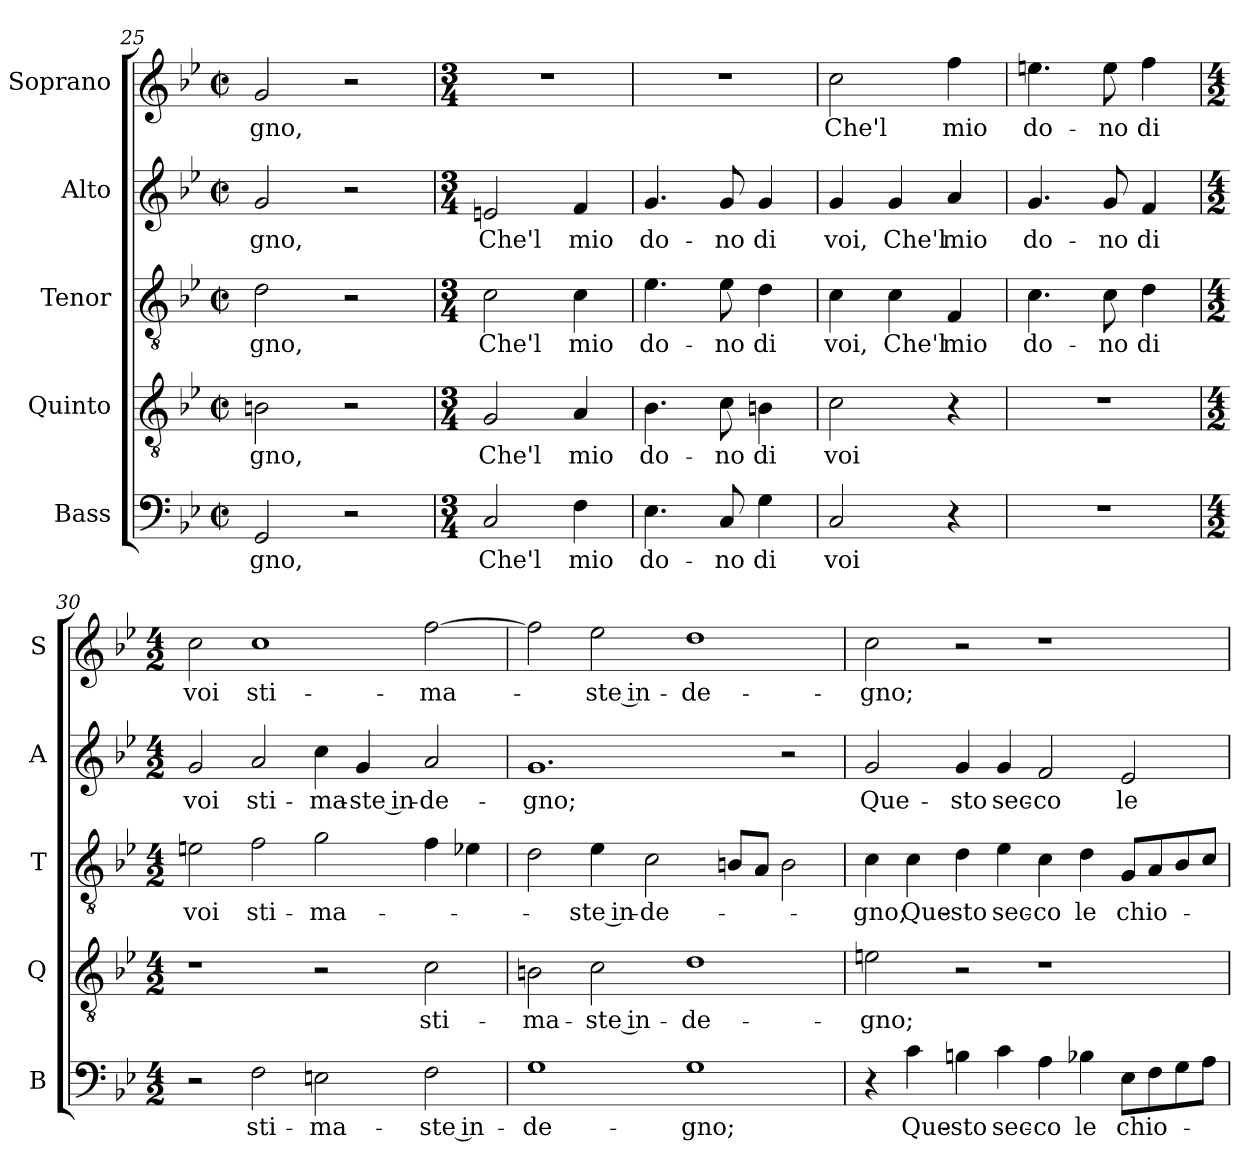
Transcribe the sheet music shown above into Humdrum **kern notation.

**kern	**text	**kern	**text	**kern	**text	**kern	**text	**kern	**text
*part5	*part5	*part4	*part4	*part3	*part3	*part2	*part2	*part1	*part1
*staff5	*staff5	*staff4	*staff4	*staff3	*staff3	*staff2	*staff2	*staff1	*staff1
*I"Bass	*	*I"Quinto	*	*I"Tenor	*	*I"Alto	*	*I"Soprano	*
*I'B	*	*I'Q	*	*I'T	*	*I'A	*	*I'S	*
*clefF4	*	*clefGv2	*	*clefGv2	*	*clefG2	*	*clefG2	*
*k[b-e-]	*	*k[b-e-]	*	*k[b-e-]	*	*k[b-e-]	*	*k[b-e-]	*
*B-:	*	*B-:	*	*B-:	*	*B-:	*	*B-:	*
*M2/2	*	*M2/2	*	*M2/2	*	*M2/2	*	*M2/2	*
*met(c|)	*	*met(c|)	*	*met(c|)	*	*met(c|)	*	*met(c|)	*
=25	=25	=25	=25	=25	=25	=25	=25	=25	=25
!	!LO:LY:b	!	!LO:LY:b	!	!LO:LY:b	!	!LO:LY:b	!	!LO:LY:b
2GG/	-gno,	2Bn\	-gno,	2d\	-gno,	2g/	-gno,	2g/	-gno,
2r	.	2r	.	2r	.	2r	.	2r	.
!!LO:LB:g=z
=26	=26	=26	=26	=26	=26	=26	=26	=26	=26
*M3/4	*	*M3/4	*	*M3/4	*	*M3/4	*	*M3/4	*
!	!LO:LY:b	!	!LO:LY:b	!	!LO:LY:b	!	!LO:LY:b	!	!
2C/	Che'l	2G/	Che'l	2c\	Che'l	2en/	Che'l	2.r	.
!	!LO:LY:b	!	!LO:LY:b	!	!LO:LY:b	!	!LO:LY:b	!	!
4F\	mio	4A/	mio	4c\	mio	4f/	mio	.	.
=27	=27	=27	=27	=27	=27	=27	=27	=27	=27
!	!LO:LY:b	!	!LO:LY:b	!	!LO:LY:b	!	!LO:LY:b	!	!
4.E-\	do-	4.B-\	do-	4.e-\	do-	4.g/	do-	2.r	.
!	!LO:LY:b	!	!LO:LY:b	!	!LO:LY:b	!	!LO:LY:b	!	!
8C/	-no	8c\	-no	8e-\	-no	8g/	-no	.	.
!	!LO:LY:b	!	!LO:LY:b	!	!LO:LY:b	!	!LO:LY:b	!	!
4G\	di	4Bn\	di	4d\	di	4g/	di	.	.
=28	=28	=28	=28	=28	=28	=28	=28	=28	=28
!	!LO:LY:b	!	!LO:LY:b	!	!LO:LY:b	!	!LO:LY:b	!	!LO:LY:b
2C/	voi	2c\	voi	4c\	voi,	4g/	voi,	2cc\	Che'l
!	!	!	!	!	!LO:LY:b	!	!LO:LY:b	!	!
.	.	.	.	4c\	Che'l	4g/	Che'l	.	.
!	!	!	!	!	!LO:LY:b	!	!LO:LY:b	!	!LO:LY:b
4r	.	4r	.	4F/	mio	4a/	mio	4ff\	mio
=29	=29	=29	=29	=29	=29	=29	=29	=29	=29
!	!	!	!	!	!LO:LY:b	!	!LO:LY:b	!	!LO:LY:b
2.r	.	2.r	.	4.c\	do-	4.g/	do-	4.een\	do-
!	!	!	!	!	!LO:LY:b	!	!LO:LY:b	!	!LO:LY:b
.	.	.	.	8c\	-no	8g/	-no	8ee\	-no
!	!	!	!	!	!LO:LY:b	!	!LO:LY:b	!	!LO:LY:b
.	.	.	.	4d\	di	4f/	di	4ff\	di
=30	=30	=30	=30	=30	=30	=30	=30	=30	=30
*M4/2	*	*M4/2	*	*M4/2	*	*M4/2	*	*M4/2	*
!	!	!	!	!	!LO:LY:b	!	!LO:LY:b	!	!LO:LY:b
2r	.	1r	.	2en\	voi	2g/	voi	2cc\	voi
!	!LO:LY:b	!	!	!	!LO:LY:b	!	!LO:LY:b	!	!LO:LY:b
2F\	sti-	.	.	2f\	sti-	2a/	sti-	1cc	sti-
!	!LO:LY:b	!	!	!	!LO:LY:b	!	!LO:LY:b	!	!
2En\	-ma-	2r	.	2g\	-ma-	4cc\	-ma-	.	.
!	!	!	!	!	!	!	!LO:LY:b	!	!
.	.	.	.	.	.	4g/	-ste in-	.	.
!	!LO:LY:b	!	!LO:LY:b	!	!	!	!LO:LY:b	!	!LO:LY:b
2F\	-ste in-	2c\	sti-	4f\	.	2a/	-de-	[2ff\	-ma-
.	.	.	.	4e-X\	.	.	.	.	.
!!LO:LB:g=z
=31	=31	=31	=31	=31	=31	=31	=31	=31	=31
!	!LO:LY:b	!	!LO:LY:b	!	!	!	!LO:LY:b	!	!
1G	-de-	2Bn\	-ma-	2d\	.	1.g	-gno;	2ff\]	.
!	!	!	!LO:LY:b	!	!LO:LY:b	!	!	!	!LO:LY:b
.	.	2c\	-ste in-	4e-\	-ste in-	.	.	2ee-\	-ste in-
!	!	!	!	!	!LO:LY:b	!	!	!	!
.	.	.	.	2c\	-de-	.	.	.	.
!	!LO:LY:b	!	!LO:LY:b	!	!	!	!	!	!LO:LY:b
1G	-gno;	1d	-de-	.	.	.	.	1dd	-de-
.	.	.	.	8Bn/L	.	.	.	.	.
.	.	.	.	8A/J	.	.	.	.	.
.	.	.	.	2B\	.	2r	.	.	.
=32	=32	=32	=32	=32	=32	=32	=32	=32	=32
!	!	!	!LO:LY:b	!	!LO:LY:b	!	!LO:LY:b	!	!LO:LY:b
4r	.	2en\	-gno;	4c\	-gno;	2g/	Que-	2cc\	-gno;
!	!LO:LY:b	!	!	!	!LO:LY:b	!	!	!	!
4c\	Que-	.	.	4c\	Que-	.	.	.	.
!	!LO:LY:b	!	!	!	!LO:LY:b	!	!LO:LY:b	!	!
4Bn\	-sto	2r	.	4d\	-sto	4g/	-sto	2r	.
!	!LO:LY:b	!	!	!	!LO:LY:b	!	!LO:LY:b	!	!
4c\	sec-	.	.	4e-\	sec-	4g/	sec-	.	.
!	!LO:LY:b	!	!	!	!LO:LY:b	!	!LO:LY:b	!	!
4A\	-co	1r	.	4c\	-co	2f/	-co	1r	.
!	!LO:LY:b	!	!	!	!LO:LY:b	!	!	!	!
4B-X\	le	.	.	4d\	le	.	.	.	.
!	!LO:LY:b	!	!	!	!LO:LY:b	!	!LO:LY:b	!	!
8E-\L	chio-	.	.	8G/L	chio-	2e-/	le	.	.
8F\	.	.	.	8A/	.	.	.	.	.
8G\	.	.	.	8B-/	.	.	.	.	.
8A\J	.	.	.	8c/J	.	.	.	.	.
=	=	=	=	=	=	=	=	=	=
*-	*-	*-	*-	*-	*-	*-	*-	*-	*-
